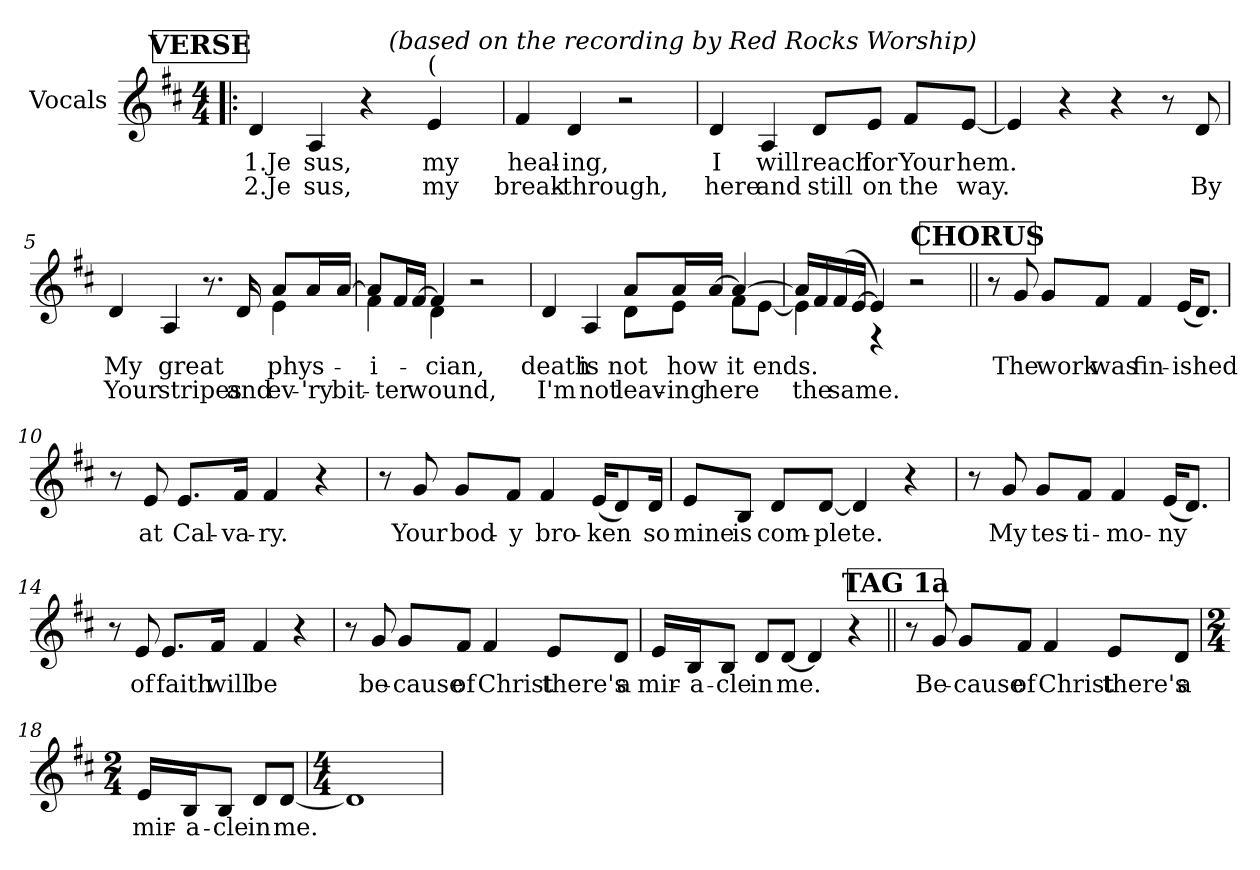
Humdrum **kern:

**kern	**text	**text
*part1	*part1	*part1
*staff1	*staff1	*staff1
*I"Vocals	*	*
*clefG2	*	*
*k[f#c#]	*	*
*D:	*	*
*M4/4	*	*
*MM79	*	*
!!LO:REH:place=s1:a:B:t=VERSE
=1!|:	=1!|:	=1!|:
!	!LO:LY:b	!LO:LY:b
*^	*	*
4d/	2ryy	1.Je­	2.Je­
!	!	!LO:LY:b	!LO:LY:b
4A/	.	sus,	sus,
4r	16.ryy	.	.
!	!LO:TX:a:i:t=(based on the recording by Red Rocks Worship)	!	!
.	4ryy	.	.
!LO:TX:a:t=(	!	!	!
!	!	!LO:LY:b	!LO:LY:b
4e/	.	my	my
.	8ryy	.	.
.	32ryy	.	.
*v	*v	*	*
=2	=2	=2
*^	*	*
!LO:TX:a:t=)	!	!	!
!	!	!LO:LY:b	!LO:LY:b
*v	*v	*	*
4f#/	heal-	break-
!	!LO:LY:b	!LO:LY:b
4d/	-ing,	-through,
2r	.	.
=3	=3	=3
!	!LO:LY:b	!LO:LY:b
4d/	I	here
!	!LO:LY:b	!LO:LY:b
4A/	will	and
!	!LO:LY:b	!LO:LY:b
8d/L	reach	still
!	!LO:LY:b	!LO:LY:b
8e/J	for	on
!	!LO:LY:b	!LO:LY:b
8f#/L	Your	the
!	!LO:LY:b	!LO:LY:b
[8e/J	hem.	way.
!!LO:LB:g=z
=4	=4	=4
4e/]	.	.
4r	.	.
4r	.	.
8r	.	.
!	!	!LO:LY:b
8d!/	.	By
=5	=5	=5
!	!LO:LY:b	!LO:LY:b
*^	*	*
4d/	2ryy	My	Your
!	!	!LO:LY:b	!LO:LY:b
4A/	.	great	stripes
8.r	4ryy	.	.
!	!	!	!LO:LY:b
16d!/	.	.	and
!	!	!	!LO:LY:b
!	!	!LO:LY:b	!
8a!/L	4e\	phys-	ev-
!	!	!	!LO:LY:b
16a!/L	.	.	-'ry
!	!	!	!LO:LY:b
[>16a!/JJ	.	.	bit-
=6	=6	=6	=6
!	!	!LO:LY:b	!
8a!/L]	4f#\	-i-	.
!	!	!	!LO:LY:b
16f#!/L	.	.	-ter
!	!	!	!LO:LY:b
[>16f#!/JJ	.	.	wound,
!	!	!LO:LY:b	!
4f#!/]	4d\	-cian,	.
2r	2ryy	.	.
!!LO:LB:g=z	!!
=7	=7	=7	=7
!	!	!LO:LY:b	!LO:LY:b
4d/	2ryy	death	I'm
!	!	!LO:LY:b	!LO:LY:b
4A/	.	is	not
!	!	!	!LO:LY:b
!	!	!LO:LY:b	!
8a!/L	8d\L	not	leav-
!	!	!	!LO:LY:b
!	!	!LO:LY:b	!
16a!/L	8e\J	how	-ing
!	!	!	!LO:LY:b
[>16a!/JJ	.	.	here
!	!	!LO:LY:b	!
4a!/_	8f#\L	it	.
!	!	!LO:LY:b	!
.	[<8e\J	ends.	.
=8	=8	=8	=8
16a!/LL]	4e\]	.	.
!	!	!	!LO:LY:b
16f#!/	.	.	the
!	!	!	!LO:LY:b
(>16f#!/	.	.	same.
[>16e!/JJ	.	.	.
4e!/])	4rF	.	.
2r	2ryy	.	.
*v	*v	*	*
!!LO:REH:place=s1:a:B:t=CHORUS
=9||	=9||	=9||
8r	.	.
!	!LO:LY:b	!
8g/	The	.
!	!LO:LY:b	!
8g/L	work	.
!	!LO:LY:b	!
8f#/J	was	.
!	!LO:LY:b	!
4f#/	fin-	.
!	!LO:LY:b	!
(<16e/KL	-ished	.
8.d/J)	.	.
!!LO:LB:g=z
=10	=10	=10
*^	*	*
8r	4.ryy	.	.
!	!	!LO:LY:b	!
8e/	.	at	.
!	!	!LO:LY:b	!
8.e/L	.	Cal-	.
.	8ryy	.	.
!	!	!LO:LY:b	!
16f#/Jk	.	-va-	.
!	!	!LO:LY:b	!
4f#/	2ryy	-ry.	.
4r	.	.	.
*v	*v	*	*
=11	=11	=11
8r	.	.
!	!LO:LY:b	!
8g/	Your	.
!	!LO:LY:b	!
8g/L	bod-	.
!	!LO:LY:b	!
8f#/J	-y	.
!	!LO:LY:b	!
4f#/	bro-	.
!	!LO:LY:b	!
(<16e/KL	-ken	.
8d/)	.	.
!	!LO:LY:b	!
16d/Jk	so	.
=12	=12	=12
!	!LO:LY:b	!
8e/L	mine	.
!	!LO:LY:b	!
8B/J	is	.
!	!LO:LY:b	!
8d/L	com-	.
!	!LO:LY:b	!
[8d/J	-plete.	.
4d/]	.	.
4r	.	.
!!LO:LB:g=z
=13	=13	=13
8r	.	.
!	!LO:LY:b	!
8g/	My	.
!	!LO:LY:b	!
8g/L	tes-	.
!	!LO:LY:b	!
8f#/J	-ti-	.
!	!LO:LY:b	!
4f#/	-mo-	.
!	!LO:LY:b	!
(<16e/KL	-ny	.
8.d/J)	.	.
=14	=14	=14
*^	*	*
8r	4.ryy	.	.
!	!	!LO:LY:b	!
8e/	.	of	.
!	!	!LO:LY:b	!
8.e/L	.	faith	.
.	8ryy	.	.
!	!	!LO:LY:b	!
16f#/Jk	.	will	.
!	!	!LO:LY:b	!
4f#/	2ryy	be	.
4r	.	.	.
*v	*v	*	*
=15	=15	=15
8r	.	.
!	!LO:LY:b	!
8g/	be-	.
!	!LO:LY:b	!
8g/L	-cause	.
!	!LO:LY:b	!
8f#/J	of	.
!	!LO:LY:b	!
4f#/	Christ	.
!	!LO:LY:b	!
8e/L	there's	.
!	!LO:LY:b	!
8d/J	a	.
!!LO:LB:g=z
=16	=16	=16
!	!LO:LY:b	!
16e/LL	mir-	.
!	!LO:LY:b	!
16B/J	-a-	.
!	!LO:LY:b	!
8B/J	-cle	.
!	!LO:LY:b	!
8d/L	in	.
!	!LO:LY:b	!
[8d/J	me.	.
4d/]	.	.
4r	.	.
!!LO:REH:place=s1:a:B:t=TAG 1a
=17||	=17||	=17||
8r	.	.
!	!LO:LY:b	!
8g/	Be-	.
!	!LO:LY:b	!
8g/L	-cause	.
!	!LO:LY:b	!
8f#/J	of	.
!	!LO:LY:b	!
4f#/	Christ	.
!	!LO:LY:b	!
8e/L	there's	.
!	!LO:LY:b	!
8d/J	a	.
=18	=18	=18
*M2/4	*	*
!	!LO:LY:b	!
16e/LL	mir-	.
!	!LO:LY:b	!
16B/J	-a-	.
!	!LO:LY:b	!
8B/J	-cle	.
!	!LO:LY:b	!
8d/L	in	.
!	!LO:LY:b	!
[8d/J	me.	.
!!LO:PB:g=z
=19	=19	=19
*M4/4	*	*
1d]	.	.
=	=	=
*-	*-	*-
